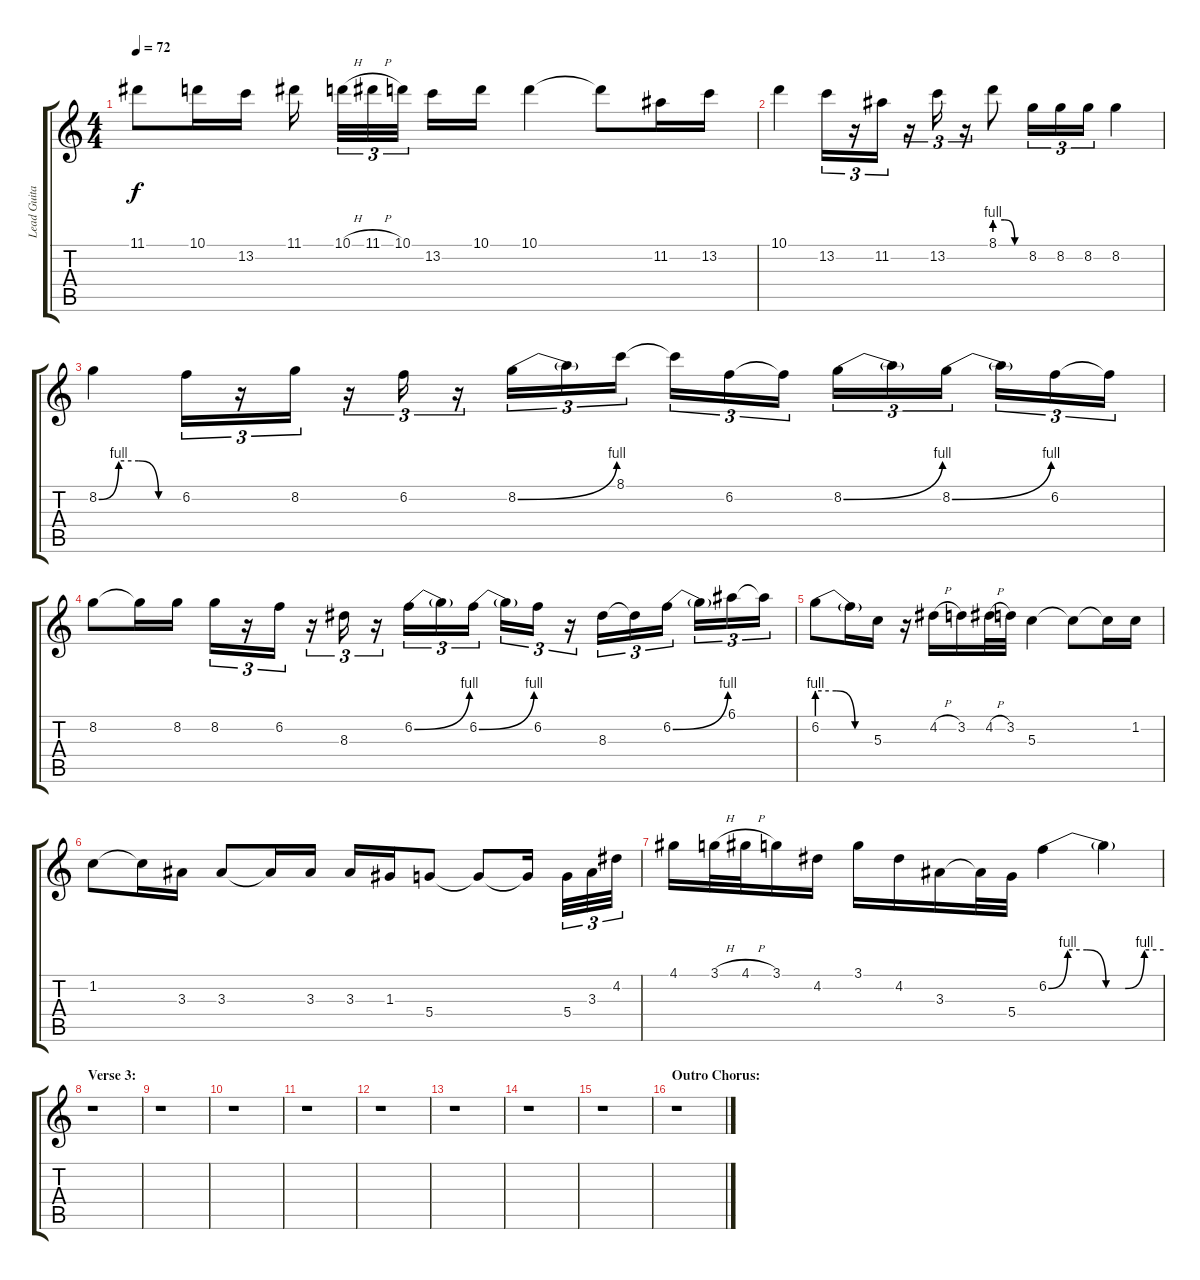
\track ("Lead Guitar" "Lead Guita") {instrument distortionguitar}
\staff {score tabs}
\tuning (E4 B3 G3 D3 A2 E2) {hide}
\ts (4 4)
\tempo 72
\clef g2
\ks c
11.1.8{dy f} 10.1.16 13.2.16 11.1.16 10.1{h}.32{tu (3 2)} 11.1{h}.32{tu (3 2)} 10.1.32{tu (3 2)} 13.2.16 10.1.16 10.1.4 10.1{t}.8 11.2.16 13.2.16 |
10.1.4 13.2.16{tu (3 2)} r.16{tu (3 2)} 11.2.16{tu (3 2)} r.16{tu (3 2)} 13.2.16{tu (3 2)} r.16{tu (3 2)} 8.1{be (custom 0 4 20 4 40 0 60 0)}.8 8.2.16{tu (3 2)} 8.2.16{tu (3 2)} 8.2.16{tu (3 2)} 8.2.4 |
8.2{be (custom 0 0 15 4 30 4 45 0 60 0)}.4 6.2.16{tu (3 2)} r.16{tu (3 2)} 8.2.16{tu (3 2)} r.16{tu (3 2)} 6.2.16{tu (3 2)} r.16{tu (3 2)} 8.2{be (bend 0 0 60 4)}.16{tu (3 2)} 8.2{t}.16{tu (3 2)} 8.1.16{tu (3 2)} 8.1{t}.16{tu (3 2)} 6.2.16{tu (3 2)} 6.2{t}.16{tu (3 2)} 8.2{be (bend 0 0 60 4)}.16{tu (3 2)} 8.2{t}.16{tu (3 2)} 8.2{be (bend 0 0 60 4)}.16{tu (3 2)} 8.2{t}.16{tu (3 2)} 6.2.16{tu (3 2)} 6.2{t}.16{tu (3 2)} |
8.2.8 8.2{t}.16 8.2.16 8.2.16{tu (3 2)} r.16{tu (3 2)} 6.2.16{tu (3 2)} r.16{tu (3 2)} 8.3.16{tu (3 2)} r.16{tu (3 2)} 6.2{be (bend 0 0 60 4)}.16{tu (3 2)} 6.2{t}.16{tu (3 2)} 6.2{be (bend 0 0 60 4)}.16{tu (3 2)} 6.2{t}.16{tu (3 2)} 6.2.16{tu (3 2)} r.16{tu (3 2)} 8.3.16{tu (3 2)} 8.3{t}.16{tu (3 2)} 6.2{be (bend 0 0 60 4)}.16{tu (3 2)} 6.2{t}.16{tu (3 2)} 6.1.16{tu (3 2)} 6.1{t}.16{tu (3 2)} |
6.2{be (custom 0 4 20 4 40 0 60 0)}.8 6.2{t}.16 5.3.16 r.16 4.2{h}.16 3.2.16 4.2{h}.32 3.2.32 5.3.4 5.3{t}.8 5.3{t}.16 1.2.16 |
1.2.8 1.2{t}.16 3.3.16 3.3.8 3.3{t}.16 3.3.16 3.3.16 1.3.16 5.4.8 5.4{t}.8 5.4{t}.16 5.4.32{tu (3 2)} 3.3.32{tu (3 2)} 4.2.32{tu (3 2)} |
4.1.16 3.1{h}.32 4.1{h}.32 3.1.16 4.2.16 3.1.16 4.2.16 3.3.16 3.3{t}.32 5.4.32 6.2{be (custom 0 0 10 4 20 4 30 0 40 0 50 4 60 4)}.4 6.2{t}.4 |
\section ("" "Verse 3:")
r.1 |
r.1 |
r.1 |
r.1 |
r.1 |
r.1 |
r.1 |
r.1 |
\section ("" "Outro Chorus:")
r.1
